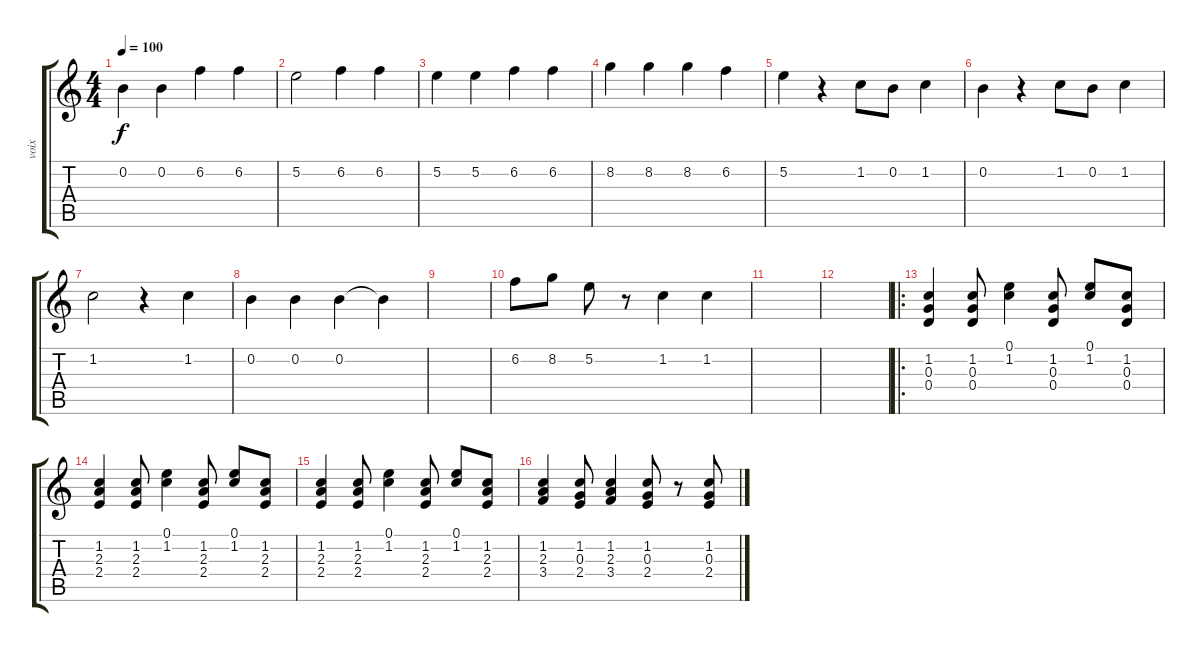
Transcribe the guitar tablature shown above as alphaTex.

\track ("voix" "voix") {instrument distortionguitar}
\staff {score tabs}
\tuning (E4 B3 G3 D3 A2 E2) {hide}
\ts (4 4)
\tempo 100
\clef g2
\ks c
0.2.4{dy f} 0.2.4 6.2.4 6.2.4 |
5.2.2 6.2.4 6.2.4 |
5.2.4 5.2.4 6.2.4 6.2.4 |
8.2.4 8.2.4 8.2.4 6.2.4 |
5.2.4 r.4 1.2.8 0.2.8 1.2.4 |
0.2.4 r.4 1.2.8 0.2.8 1.2.4 |
1.2.2 r.4 1.2.4 |
0.2.4 0.2.4 0.2.4 0.2{t}.4 |
|
6.2.8 8.2.8 5.2.8 r.8 1.2.4 1.2.4 |
|
|
\ro
(1.2 0.3 0.4).4 (1.2 0.3 0.4).8 (0.1 1.2).4 (1.2 0.3 0.4).8 (0.1 1.2).8 (1.2 0.3 0.4).8 |
(1.2 2.3 2.4).4 (1.2 2.3 2.4).8 (0.1 1.2).4 (1.2 2.3 2.4).8 (0.1 1.2).8 (1.2 2.3 2.4).8 |
(1.2 2.3 2.4).4 (1.2 2.3 2.4).8 (0.1 1.2).4 (1.2 2.3 2.4).8 (0.1 1.2).8 (1.2 2.3 2.4).8 |
(1.2 2.3 3.4).4 (1.2 0.3 2.4).8 (1.2 2.3 3.4).4 (1.2 0.3 2.4).8 r.8 (1.2 0.3 2.4).8
